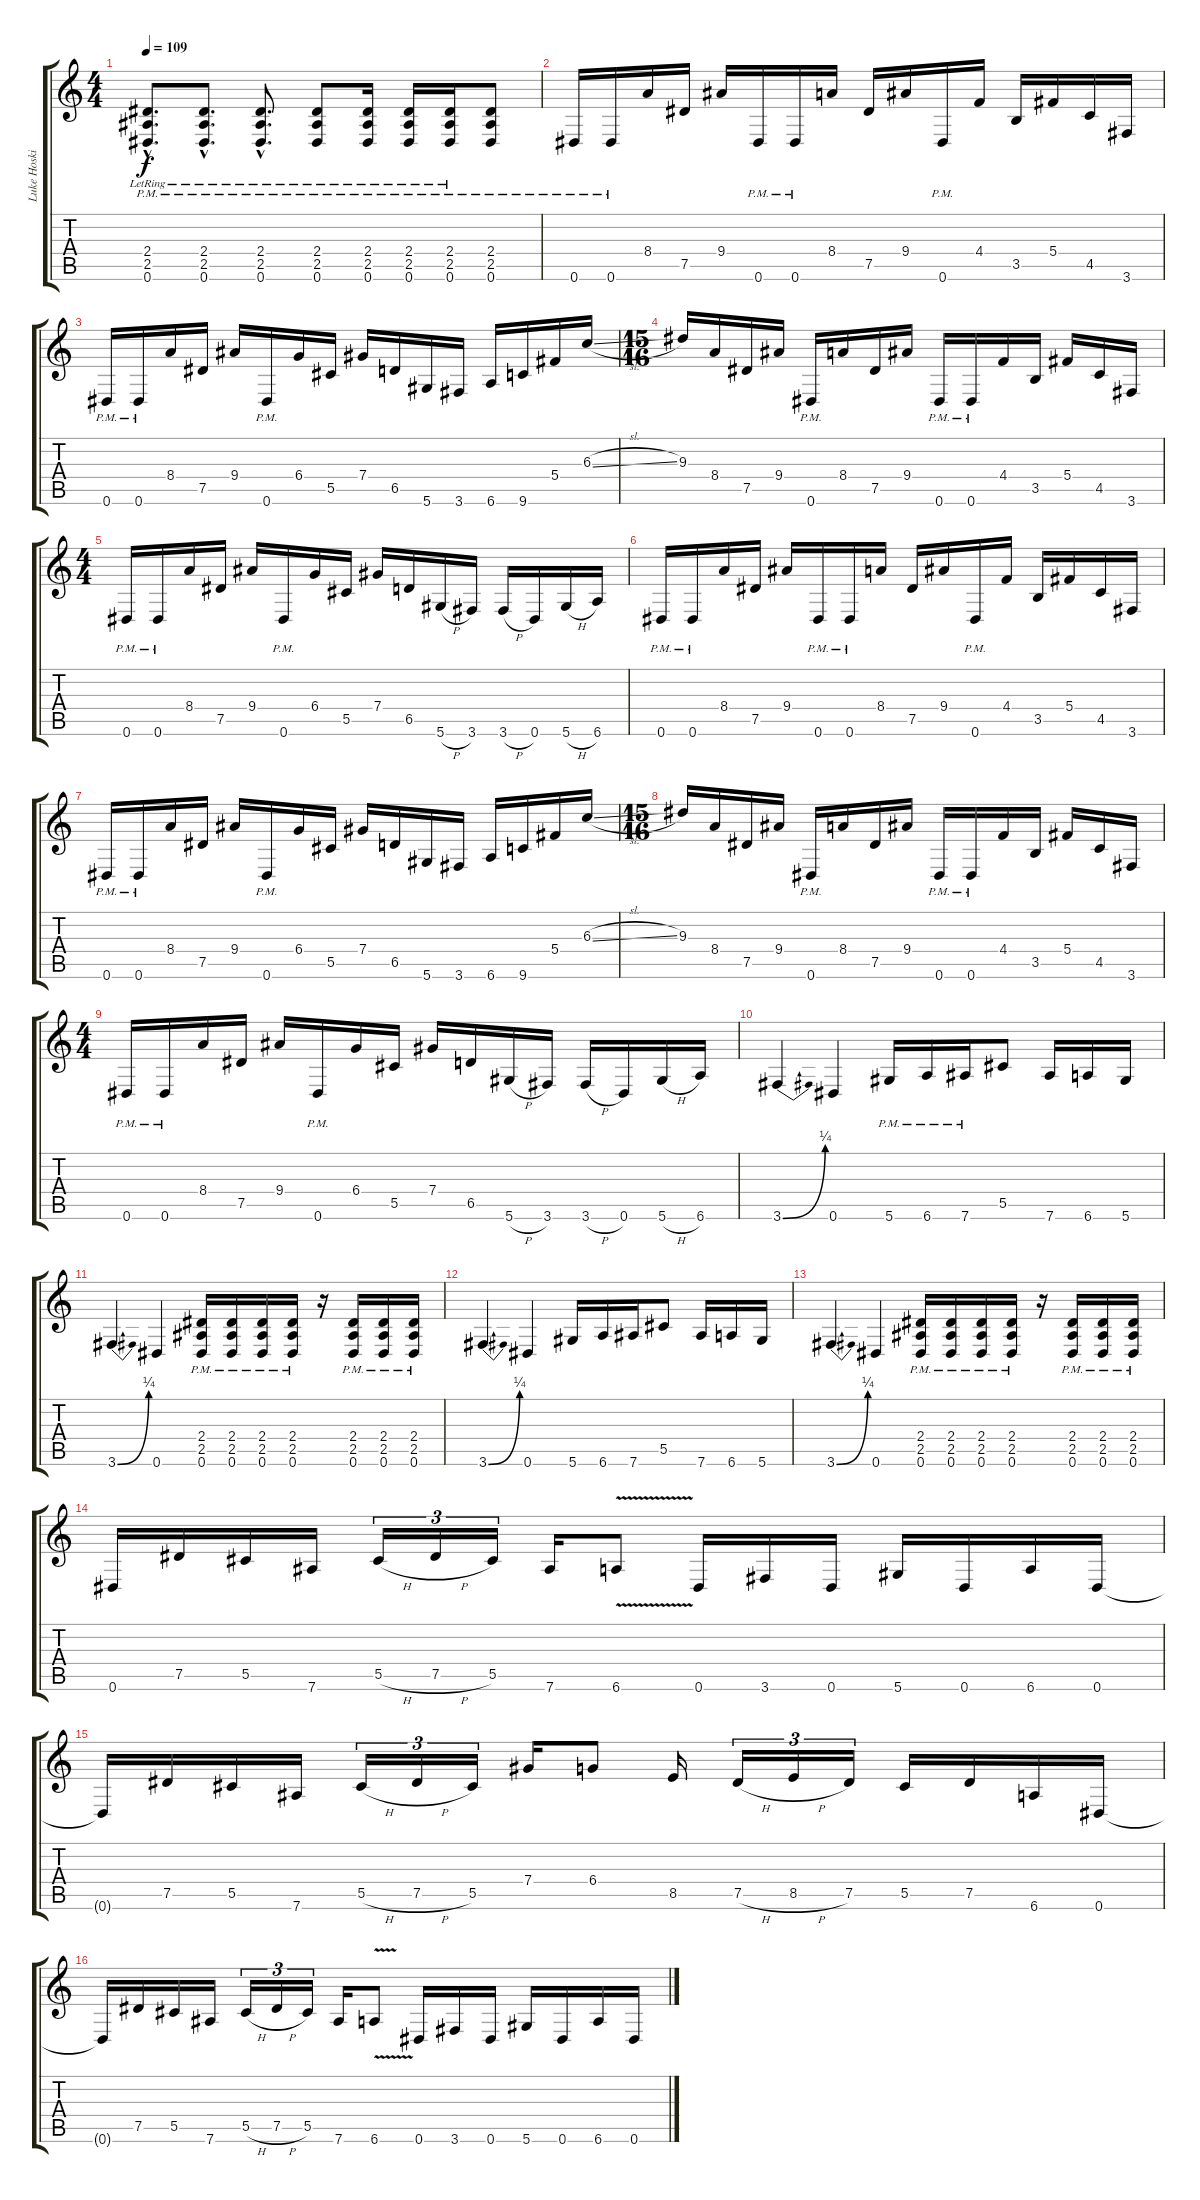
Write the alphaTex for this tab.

\track ("Luke Hoskin" "Luke Hoski") {instrument overdrivenguitar}
\staff {score tabs}
\tuning (Eb4 Bb3 Gb3 Db3 Ab2 Eb2) {hide}
\ts (4 4)
\tempo 109
\clef g2
\ks c
(2.4{hac pm lr} 2.5{hac pm lr} 0.6{hac pm lr}).8{d dy f} (2.4{hac pm lr} 2.5{hac pm lr} 0.6{hac pm lr}).8{d} (2.4{hac pm lr} 2.5{hac pm lr} 0.6{hac pm lr}).8{d} (2.4{pm lr} 2.5{pm lr} 0.6{pm lr}).8 (2.4{pm lr} 2.5{pm lr} 0.6{pm lr}).16 (2.4{pm lr} 2.5{pm lr} 0.6{pm lr}).16 (2.4{pm lr} 2.5{pm lr} 0.6{pm lr}).16 (2.4{pm} 2.5{pm} 0.6{pm}).8 |
0.6{pm}.16 0.6{pm}.16 8.4.16 7.5.16 9.4.16 0.6{pm}.16 0.6{pm}.16 8.4.16 7.5.16 9.4.16 0.6{pm}.16 4.4.16 3.5.16 5.4.16 4.5.16 3.6.16 |
0.6{pm}.16 0.6{pm}.16 8.4.16 7.5.16 9.4.16 0.6{pm}.16 6.4.16 5.5.16 7.4.16 6.5.16 5.6.16 3.6.16 6.6.16 9.6.16 5.4.16 6.3{sl}.16 |
\ts (15 16)
9.3.16 8.4.16 7.5.16 9.4.16 0.6{pm}.16 8.4.16 7.5.16 9.4.16 0.6{pm}.16 0.6{pm}.16 4.4.16 3.5.16 5.4.16 4.5.16 3.6.16 |
\ts (4 4)
0.6{pm}.16 0.6{pm}.16 8.4.16 7.5.16 9.4.16 0.6{pm}.16 6.4.16 5.5.16 7.4.16 6.5.16 5.6{h}.16 3.6.16 3.6{h}.16 0.6.16 5.6{h}.16 6.6.16 |
0.6{pm}.16 0.6{pm}.16 8.4.16 7.5.16 9.4.16 0.6{pm}.16 0.6{pm}.16 8.4.16 7.5.16 9.4.16 0.6{pm}.16 4.4.16 3.5.16 5.4.16 4.5.16 3.6.16 |
0.6{pm}.16 0.6{pm}.16 8.4.16 7.5.16 9.4.16 0.6{pm}.16 6.4.16 5.5.16 7.4.16 6.5.16 5.6.16 3.6.16 6.6.16 9.6.16 5.4.16 6.3{sl}.16 |
\ts (15 16)
9.3.16 8.4.16 7.5.16 9.4.16 0.6{pm}.16 8.4.16 7.5.16 9.4.16 0.6{pm}.16 0.6{pm}.16 4.4.16 3.5.16 5.4.16 4.5.16 3.6.16 |
\ts (4 4)
0.6{pm}.16 0.6{pm}.16 8.4.16 7.5.16 9.4.16 0.6{pm}.16 6.4.16 5.5.16 7.4.16 6.5.16 5.6{h}.16 3.6.16 3.6{h}.16 0.6.16 5.6{h}.16 6.6.16 |
3.6{be (bend 0 0 60 1)}.4 0.6.4 5.6{pm}.16 6.6{pm}.16 7.6{pm}.16 5.5.8 7.6.16 6.6.16 5.6.16 |
3.6{be (bend 0 0 60 1)}.4 0.6.4 (2.4{pm} 2.5{pm} 0.6{pm}).16 (2.4{pm} 2.5{pm} 0.6{pm}).16 (2.4{pm} 2.5{pm} 0.6{pm}).16 (2.4{pm} 2.5{pm} 0.6{pm}).16 r.16 (2.4{pm} 2.5{pm} 0.6{pm}).16 (2.4{pm} 2.5{pm} 0.6{pm}).16 (2.4{pm} 2.5{pm} 0.6{pm}).16 |
3.6{be (bend 0 0 60 1)}.4 0.6.4 5.6.16 6.6.16 7.6.16 5.5.8 7.6.16 6.6.16 5.6.16 |
3.6{be (bend 0 0 60 1)}.4 0.6.4 (2.4{pm} 2.5{pm} 0.6{pm}).16 (2.4{pm} 2.5{pm} 0.6{pm}).16 (2.4{pm} 2.5{pm} 0.6{pm}).16 (2.4{pm} 2.5{pm} 0.6{pm}).16 r.16 (2.4{pm} 2.5{pm} 0.6{pm}).16 (2.4{pm} 2.5{pm} 0.6{pm}).16 (2.4{pm} 2.5{pm} 0.6{pm}).16 |
0.6.16 7.5.16 5.5.16 7.6.16 5.5{h}.16{tu (3 2)} 7.5{h}.16{tu (3 2)} 5.5.16{tu (3 2)} 7.6.16 6.6{v}.8 0.6.16 3.6.16 0.6.16 5.6.16 0.6.16 6.6.16 0.6.16 |
0.6{t}.16 7.5.16 5.5.16 7.6.16 5.5{h}.16{tu (3 2)} 7.5{h}.16{tu (3 2)} 5.5.16{tu (3 2)} 7.4.16 6.4.8 8.5.16 7.5{h}.16{tu (3 2)} 8.5{h}.16{tu (3 2)} 7.5.16{tu (3 2)} 5.5.16 7.5.16 6.6.16 0.6.16 |
0.6{t}.16 7.5.16 5.5.16 7.6.16 5.5{h}.16{tu (3 2)} 7.5{h}.16{tu (3 2)} 5.5.16{tu (3 2)} 7.6.16 6.6{v}.8 0.6.16 3.6.16 0.6.16 5.6.16 0.6.16 6.6.16 0.6.16
